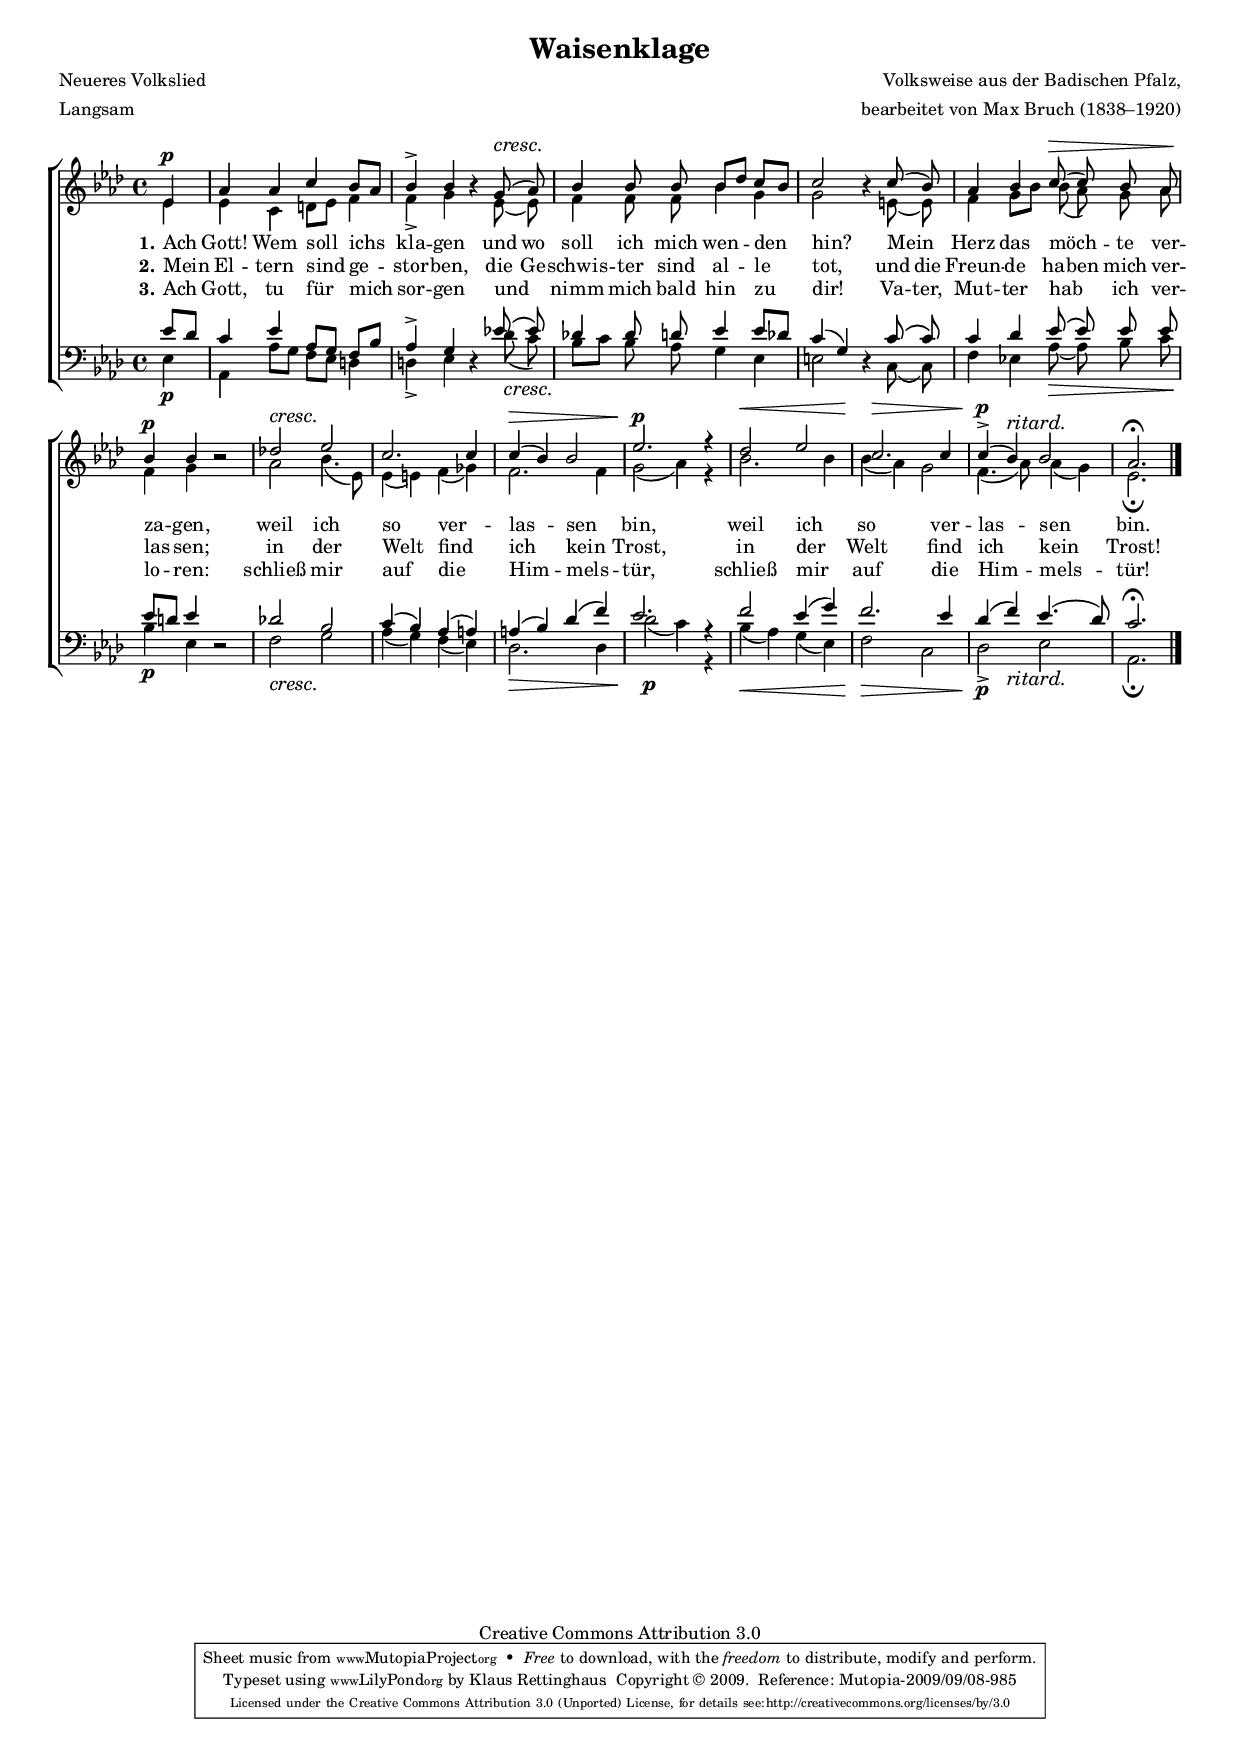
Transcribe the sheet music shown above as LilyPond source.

#(set-global-staff-size 15.5) 
#(ly:set-option 'point-and-click #f) 

\version "2.12" 

global = { \key as \major \time 4/4 \tempo 4=76 } 

SWaisenklage = \relative as' { 
%\revert Rest #'direction 
\partial 4 
ees4\p 
as4 as c bes8[ as] 
\crescTextCresc 
bes4-> bes \oneVoice r4 \voiceOne g8(\< as) 
bes4 bes8 bes bes[ des] c[ bes] 
c2 \oneVoice r4 \voiceOne c8( bes) 
as4 bes c8(\> c8) bes as 
bes4\p bes \oneVoice r2 \voiceOne 
des!2\< ees2 
c2. c4 
c4(\> bes) bes2 
ees2.\p\! r4 
\crescHairpin 
des2\< ees2 
c2.\> c4 
c4(\p-> bes)^\markup {\large\italic ritard.} bes2 
as2.\fermata 
\bar "|." 
} 

AWaisenklage = \relative as' { 
\partial 4 
ees4 
ees4 c d8[ ees] f4 
f4-> g s ees8( ees) 
f4 f8 f bes4 g4 
g2 s4 e8( e) 
f4 g8[ bes] bes( as) g as 
f4 g s2 
as2 bes4.( ees,8) 
ees4( e) f( ges) 
f2. f4 
g2( as4) r4 
bes2. bes4 
bes4( as) g2 
f4.( as8) as4( g) 
ees2.\fermata 
\bar "|." 
} 

TWaisenklage = \relative as' { 
\partial 4 
es8[ des] 
c4 ees4 as,8[ g] f[ bes] 
as4-> g4 \oneVoice r4 \voiceOne ees'!8\( ees\) 
des!4 des8 d8 ees4 ees8[ des8] 
c4( g4) \oneVoice r4 \voiceOne c8\( c8\) 
c4 des4 ees8\( ees8\) ees8 ees8 
ees8[ d8] ees4 \oneVoice r2 \voiceOne 
des!2 bes2 
c4( bes) as( a) 
a4( bes) des( f) 
ees2. r4 
f2 es4( g4) 
f2. ees4 
des4( f4) ees4.( des8) 
c2.\fermata 
} 

BWaisenklage = \relative as { 
\partial 4 
ees4\p 
as,4 as'8[ g] f[ ees8] d4 
\crescTextCresc 
d4-> ees s des'8(\< c) 
bes8[ c] bes as g4 ees4 
e2 s4 c8( c) 
f4 ees!4 as8(\> as) bes c 
bes4\p ees,4 s2 
f2\< g2 
as4( g4) f4( ees4) 
des2.\> des4 
des'2(\p c4) r4 
\crescHairpin 
bes4(\< as) g4( ees4) 
f2\> c2 
<<des2\p-> {s4 s_\markup {\large\italic ritard.}}>> ees2 
as,2.\fermata 
} 


LWaisenklageA = \lyricmode {
\set stanza = "1." 
Ach Gott! Wem soll ichs kla -- gen 
und wo soll ich mich wen -- den hin? 
Mein _ Herz das möch -- _ te ver -- za -- gen, 
weil ich so ver -- las -- sen bin, 
weil ich so ver -- las -- sen bin. 
} 

LWaisenklageB = \lyricmode {
\set stanza = "2." 
Mein El -- tern sind ge -- stor -- ben, 
die Ge -- schwis -- ter sind al -- le tot, 
und die Freun -- de ha -- ben mich ver -- las -- sen; 
in der Welt find ich kein Trost, 
in der Welt find ich kein Trost! 
} 

LWaisenklageC = \lyricmode {
\set stanza = "3." 
Ach Gott, tu für mich sor -- gen 
und _ nimm mich bald hin zu dir! 
Va -- ter, Mut -- ter hab _ ich ver -- lo -- ren: 
schließ mir auf die Him -- mels -- tür, 
schließ mir auf die Him -- mels -- tür! 
} 

%--------------------

\header { 
kaisernumber = "138" 
comment = "" 
footnote = "" 
 
title = "Waisenklage" 
subtitle = "" 
composer = "Volksweise aus der Badischen Pfalz," 
opus = "" 
meter = \markup {Langsam} 
arranger = "bearbeitet von Max Bruch (1838–1920)" 
poet = "Neueres Volkslied" 
 
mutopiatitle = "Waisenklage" 
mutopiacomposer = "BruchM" 
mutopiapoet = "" 
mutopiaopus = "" 
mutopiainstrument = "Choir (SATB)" 
date = "1910s" 
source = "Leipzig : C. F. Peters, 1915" 
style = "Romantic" 
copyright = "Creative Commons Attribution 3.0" 
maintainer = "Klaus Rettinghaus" 
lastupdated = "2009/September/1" 
 
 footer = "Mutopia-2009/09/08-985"
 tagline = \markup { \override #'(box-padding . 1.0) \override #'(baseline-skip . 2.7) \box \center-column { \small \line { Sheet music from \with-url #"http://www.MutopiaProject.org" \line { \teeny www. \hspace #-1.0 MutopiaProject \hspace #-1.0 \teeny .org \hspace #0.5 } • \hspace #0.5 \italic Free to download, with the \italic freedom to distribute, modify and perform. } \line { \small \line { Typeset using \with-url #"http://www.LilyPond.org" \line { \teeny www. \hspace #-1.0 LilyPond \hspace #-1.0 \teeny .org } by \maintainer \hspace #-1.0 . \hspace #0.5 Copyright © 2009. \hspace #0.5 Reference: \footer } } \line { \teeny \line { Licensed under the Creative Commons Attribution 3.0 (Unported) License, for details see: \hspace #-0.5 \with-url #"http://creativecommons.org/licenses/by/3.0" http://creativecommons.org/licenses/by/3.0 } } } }
} 

\score {
{
\context ChoirStaff 
	<< 
	\context Staff = women 
	<< 
	\set Staff.midiInstrument = "voice oohs" 
			\clef "G" 
			\context Voice = Sopran { \voiceOne 
				<< 
				\autoBeamOff 
				\dynamicUp 
				{ \global \SWaisenklage } 
				>> } 
			\context Voice = Alt { \voiceTwo 
 				<< 
				\autoBeamOff 
				\dynamicDown 
				{ \global \AWaisenklage } 
				>> } 
			>> 
	\context Lyrics = verseone 
	\context Lyrics = versetwo 
	\context Lyrics = versethree 
	\context Staff = men 
	<< 
	\set Staff.midiInstrument = "voice oohs" 
			\clef "F" 
			\context Voice = Tenor { \voiceOne 
				<< 
				\autoBeamOff 
				\dynamicUp 
				{ \global \TWaisenklage } 
				>> } 
			\context Voice = Bass { \voiceTwo 
				<< 
				\autoBeamOff 
				\dynamicDown 
				{ \global \BWaisenklage } 
				>> } 
		>> 
	\context Lyrics = verseone \lyricsto Tenor \LWaisenklageA 
	\context Lyrics = versetwo \lyricsto Tenor \LWaisenklageB 
	\context Lyrics = versethree \lyricsto Tenor \LWaisenklageC 
	>> 
}

\layout {
indent = 0.0\cm
\context {\Score 
\remove "Bar_number_engraver"
\override MetronomeMark #'transparent = ##t 
\override DynamicTextSpanner #'dash-period = #-1.0 
\override BreathingSign #'text = #(make-musicglyph-markup "scripts.rvarcomma") 
}
\context {\Staff 
\override VerticalAxisGroup #'minimum-Y-extent = #'(-1 . 1) 
}
}

\midi {
\context { \Voice 
\remove "Dynamic_performer" 
}
}

}
